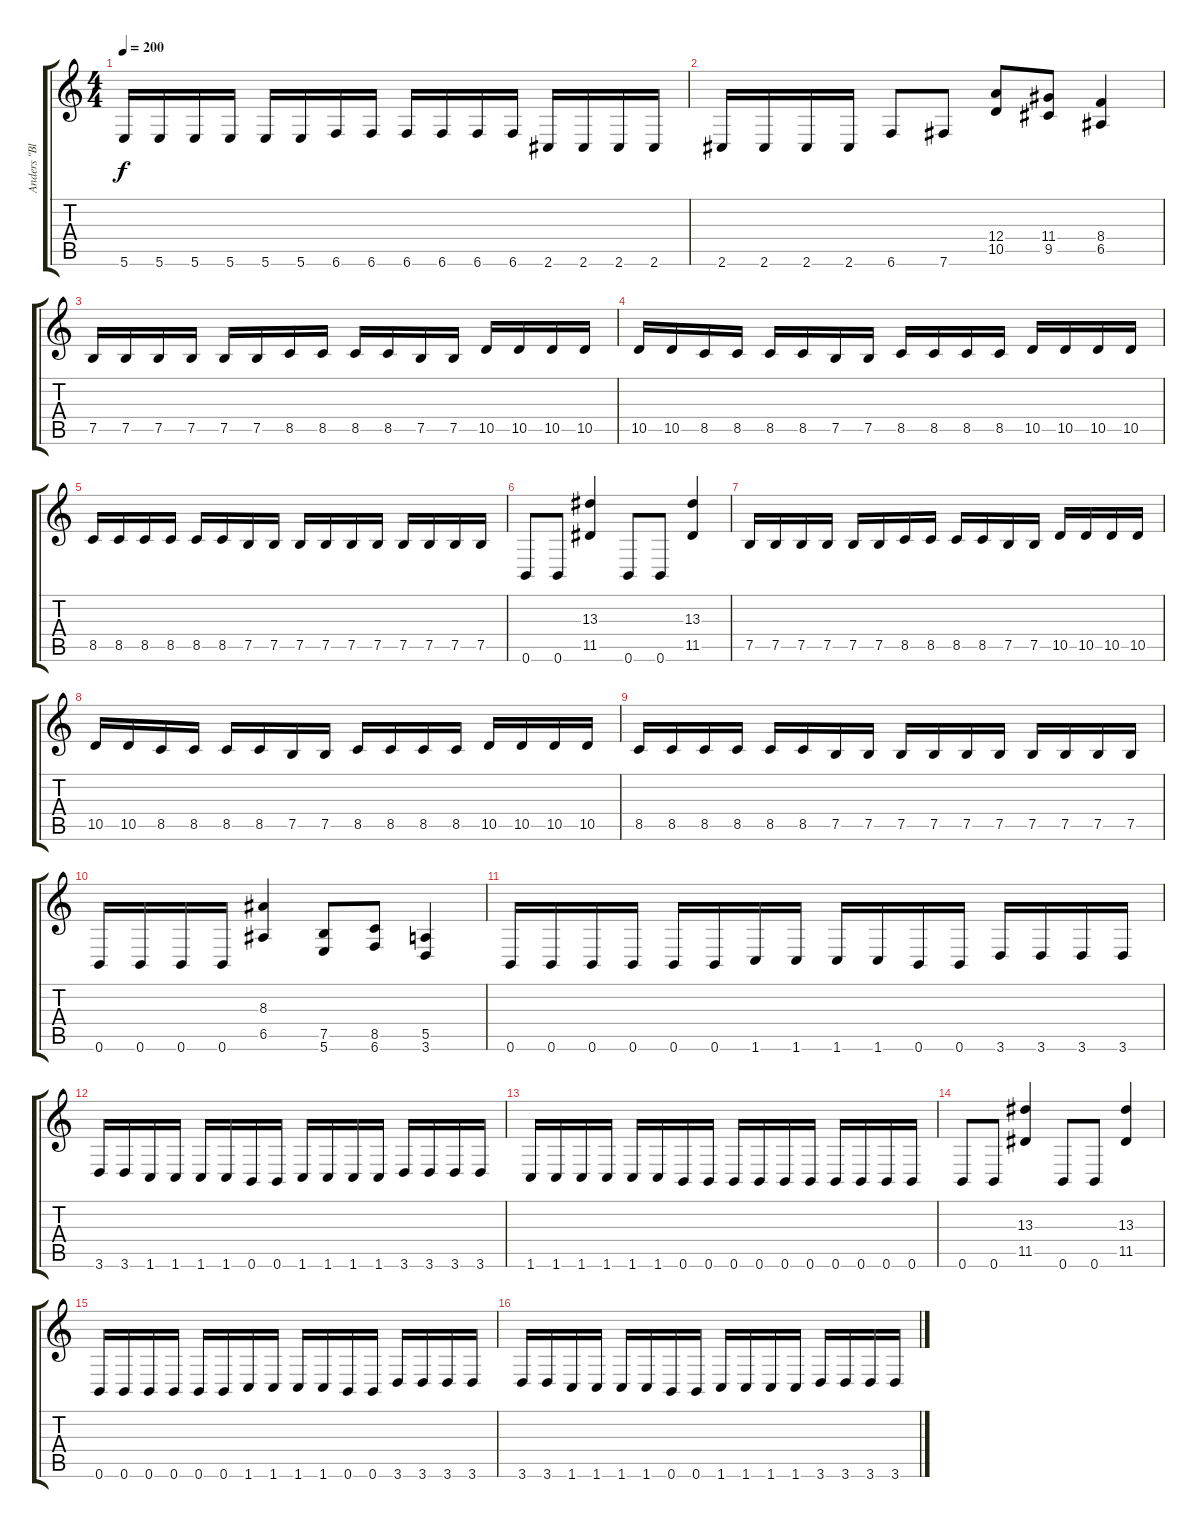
\track ("Anders \"Blakkheim\" Nyström" "Anders \"Bl") {instrument distortionguitar}
\staff {score tabs}
\tuning (B3 Gb3 D3 A2 E2 B1) {hide}
\ts (4 4)
\tempo 200
\clef g2
\ks c
5.6.16{dy f} 5.6.16 5.6.16 5.6.16 5.6.16 5.6.16 6.6.16 6.6.16 6.6.16 6.6.16 6.6.16 6.6.16 2.6.16 2.6.16 2.6.16 2.6.16 |
2.6.16 2.6.16 2.6.16 2.6.16 6.6.8 7.6.8 (12.4 10.5).8 (11.4 9.5).8 (8.4 6.5).4 |
7.5.16 7.5.16 7.5.16 7.5.16 7.5.16 7.5.16 8.5.16 8.5.16 8.5.16 8.5.16 7.5.16 7.5.16 10.5.16 10.5.16 10.5.16 10.5.16 |
10.5.16 10.5.16 8.5.16 8.5.16 8.5.16 8.5.16 7.5.16 7.5.16 8.5.16 8.5.16 8.5.16 8.5.16 10.5.16 10.5.16 10.5.16 10.5.16 |
8.5.16 8.5.16 8.5.16 8.5.16 8.5.16 8.5.16 7.5.16 7.5.16 7.5.16 7.5.16 7.5.16 7.5.16 7.5.16 7.5.16 7.5.16 7.5.16 |
0.6.8 0.6.8 (13.3 11.5).4 0.6.8 0.6.8 (13.3 11.5).4 |
7.5.16 7.5.16 7.5.16 7.5.16 7.5.16 7.5.16 8.5.16 8.5.16 8.5.16 8.5.16 7.5.16 7.5.16 10.5.16 10.5.16 10.5.16 10.5.16 |
10.5.16 10.5.16 8.5.16 8.5.16 8.5.16 8.5.16 7.5.16 7.5.16 8.5.16 8.5.16 8.5.16 8.5.16 10.5.16 10.5.16 10.5.16 10.5.16 |
8.5.16 8.5.16 8.5.16 8.5.16 8.5.16 8.5.16 7.5.16 7.5.16 7.5.16 7.5.16 7.5.16 7.5.16 7.5.16 7.5.16 7.5.16 7.5.16 |
0.6.16 0.6.16 0.6.16 0.6.16 (8.3 6.5).4 (7.5 5.6).8 (8.5 6.6).8 (5.5 3.6).4 |
0.6.16 0.6.16 0.6.16 0.6.16 0.6.16 0.6.16 1.6.16 1.6.16 1.6.16 1.6.16 0.6.16 0.6.16 3.6.16 3.6.16 3.6.16 3.6.16 |
3.6.16 3.6.16 1.6.16 1.6.16 1.6.16 1.6.16 0.6.16 0.6.16 1.6.16 1.6.16 1.6.16 1.6.16 3.6.16 3.6.16 3.6.16 3.6.16 |
1.6.16 1.6.16 1.6.16 1.6.16 1.6.16 1.6.16 0.6.16 0.6.16 0.6.16 0.6.16 0.6.16 0.6.16 0.6.16 0.6.16 0.6.16 0.6.16 |
0.6.8 0.6.8 (13.3 11.5).4 0.6.8 0.6.8 (13.3 11.5).4 |
0.6.16 0.6.16 0.6.16 0.6.16 0.6.16 0.6.16 1.6.16 1.6.16 1.6.16 1.6.16 0.6.16 0.6.16 3.6.16 3.6.16 3.6.16 3.6.16 |
3.6.16 3.6.16 1.6.16 1.6.16 1.6.16 1.6.16 0.6.16 0.6.16 1.6.16 1.6.16 1.6.16 1.6.16 3.6.16 3.6.16 3.6.16 3.6.16
